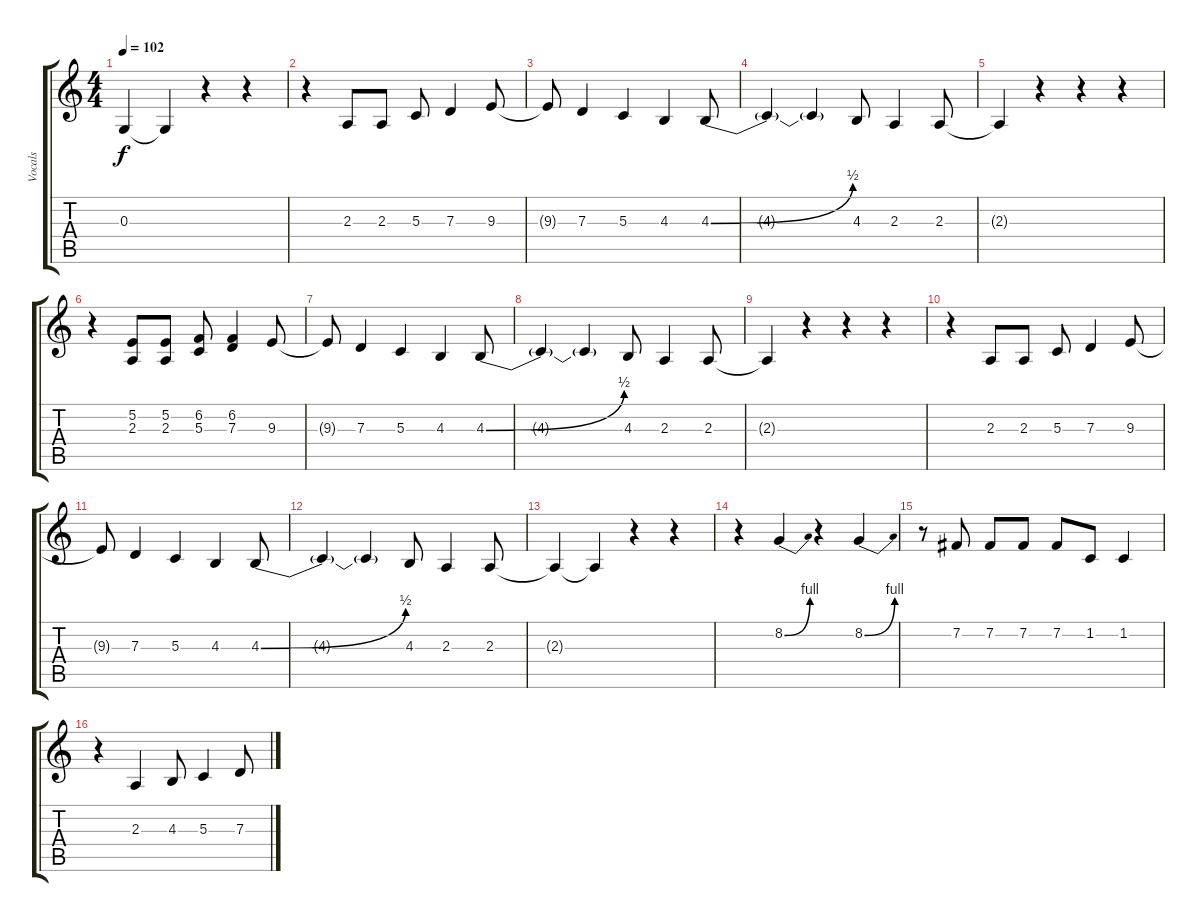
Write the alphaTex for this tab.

\track ("Vocals" "Vocals") {instrument ocarina}
\staff {score tabs}
\tuning (E4 B3 G3 D3 A2 D2) {hide}
\ts (4 4)
\tempo 102
\clef g2
\ks c
0.3{t}.4{dy f} 0.3{t}.4 r.4 r.4 |
r.4 2.3.8 2.3.8 5.3.8 7.3.4 9.3.8 |
9.3{t}.8 7.3.4 5.3.4 4.3.4 4.3{be (bend 0 0 60 2)}.8 |
4.3{t}.4 4.3{t}.4 4.3.8 2.3.4 2.3.8 |
2.3{t}.4 r.4 r.4 r.4 |
r.4 (5.2 2.3).8 (5.2 2.3).8 (6.2 5.3).8 (6.2 7.3).4 9.3.8 |
9.3{t}.8 7.3.4 5.3.4 4.3.4 4.3{be (bend 0 0 60 2)}.8 |
4.3{t}.4 4.3{t}.4 4.3.8 2.3.4 2.3.8 |
2.3{t}.4 r.4 r.4 r.4 |
r.4 2.3.8 2.3.8 5.3.8 7.3.4 9.3.8 |
9.3{t}.8 7.3.4 5.3.4 4.3.4 4.3{be (bend 0 0 60 2)}.8 |
4.3{t}.4 4.3{t}.4 4.3.8 2.3.4 2.3.8 |
2.3{t}.4 2.3{t}.4 r.4 r.4 |
r.4 8.2{be (bend 0 0 60 4)}.4 r.4 8.2{be (bend 0 0 60 4)}.4 |
r.8 7.2.8 7.2.8 7.2.8 7.2.8 1.2.8 1.2.4 |
r.4 2.3.4 4.3.8 5.3.4 7.3.8
